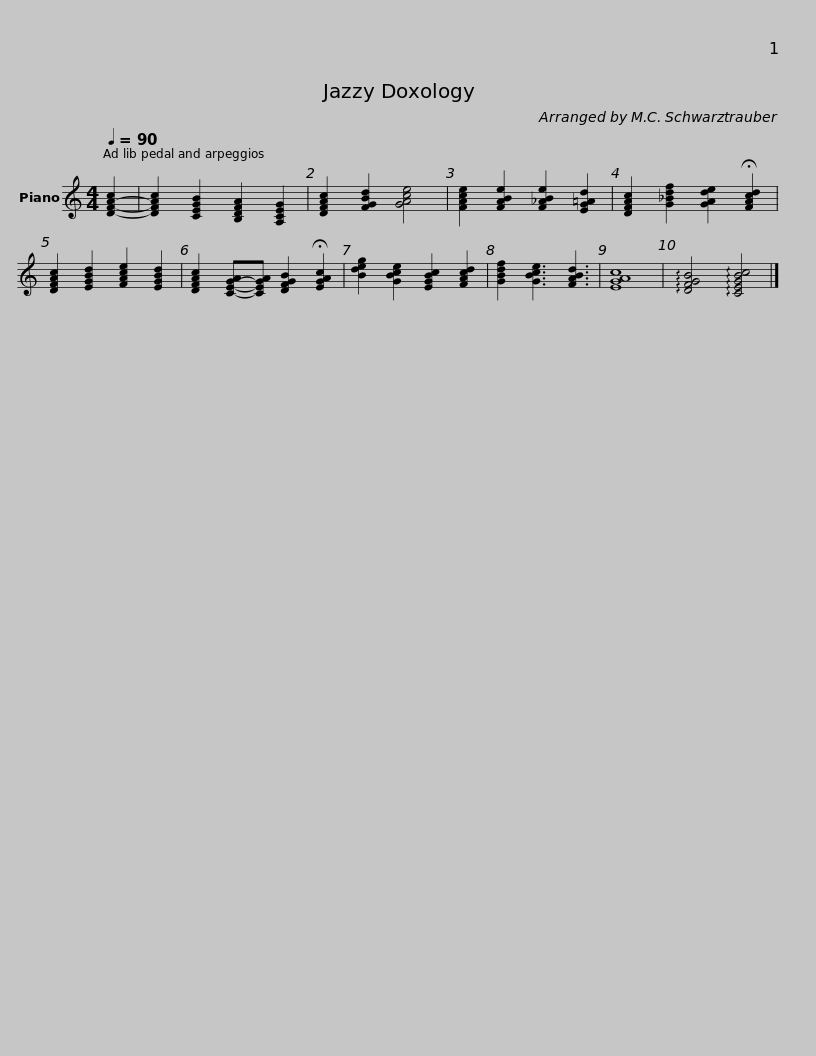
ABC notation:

X:1
L:1/8
Q:1/4=90
M:4/4
I:linebreak $
K:C
V:1 treble
V:1
 [D-F-A-c]2 | [DFAc]2 [CEGB]2 [B,DFA]2 [A,CEG]2 | [DFAc]2 [FGBd]2 [GAce]4 | [FAce]2 [FABe]2 [F_ABe]2 [EG=Ad]2 |$ [DFAc]2 [G_Bdf]2 [GAde]2 !fermata![FAcd]2 | %5
 [DFAc]2 [EGBd]2 [FAce]2 [EGBd]2 | [DFAc]2 [C-E-G-A][CEGA] [DFGB]2 !fermata![EGAc]2 |$ [Bdeg]2 [GBce]2 [EGBc]2 [FAcd]2 | [GBdf]2 [GBce]3 [FABd]3 | [EGAc]8 | %10
 !arpeggio![DFGB]4 !arpeggio![CEGBc]4 |] %11
